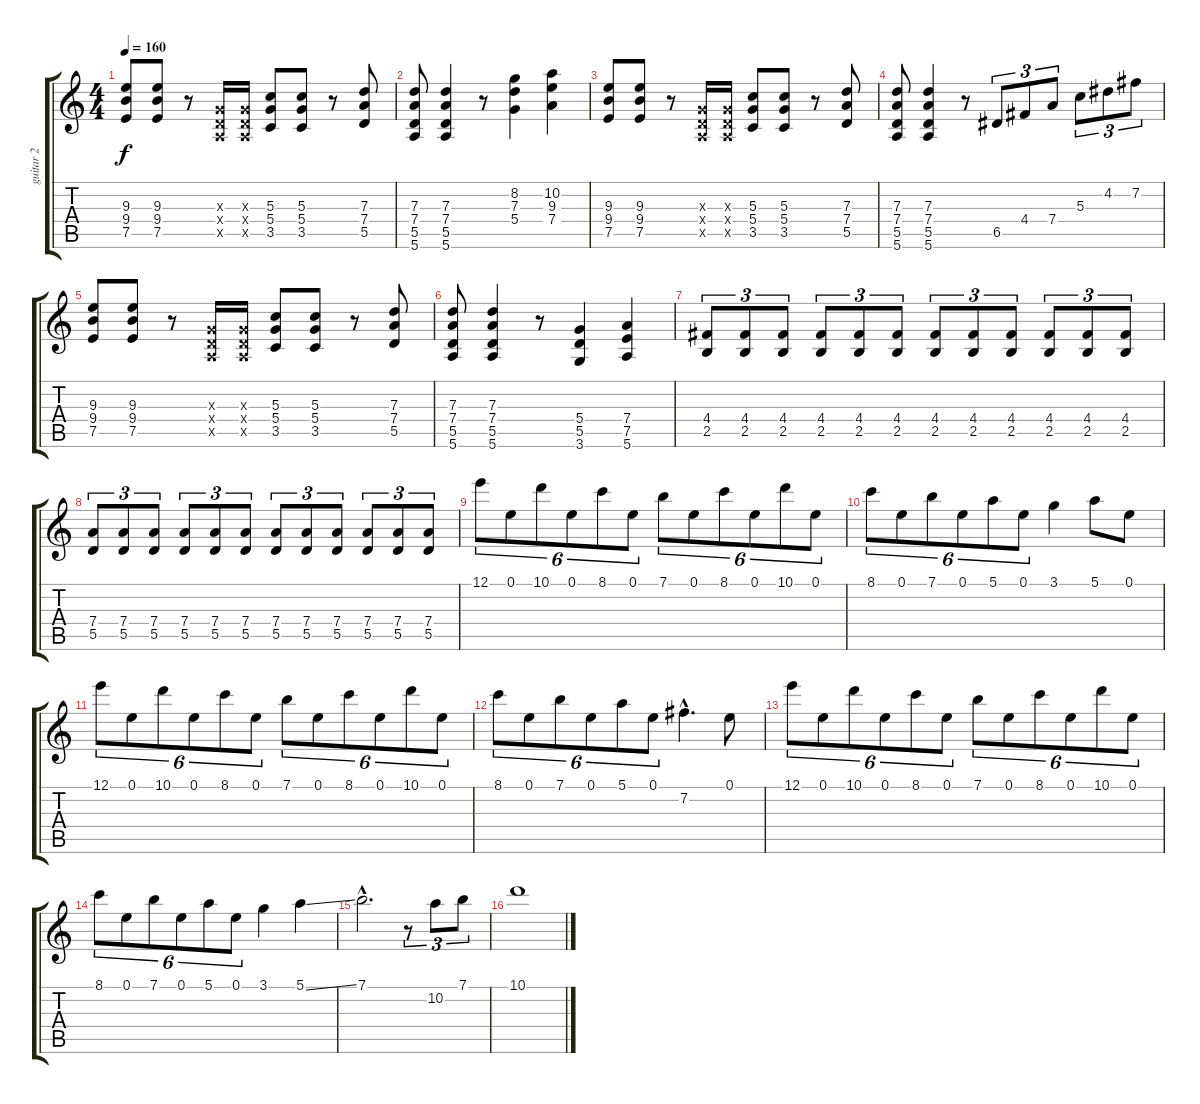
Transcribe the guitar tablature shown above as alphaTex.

\track ("guitar 2" "guitar 2") {instrument distortionguitar}
\staff {score tabs}
\tuning (E4 B3 G3 D3 A2 E2) {hide}
\ts (4 4)
\tempo 160
\clef g2
\ks c
(9.3 9.4 7.5).8{dy f} (9.3 9.4 7.5).8 r.8 (0.3{x} 0.4{x} 0.5{x}).16 (0.3{x} 0.4{x} 0.5{x}).16 (5.3 5.4 3.5).8 (5.3 5.4 3.5).8 r.8 (7.3 7.4 5.5).8 |
(7.3 7.4 5.5 5.6).8 (7.3 7.4 5.5 5.6).4 r.8 (8.2 7.3 5.4).4 (10.2 9.3 7.4).4 |
(9.3 9.4 7.5).8 (9.3 9.4 7.5).8 r.8 (0.3{x} 0.4{x} 0.5{x}).16 (0.3{x} 0.4{x} 0.5{x}).16 (5.3 5.4 3.5).8 (5.3 5.4 3.5).8 r.8 (7.3 7.4 5.5).8 |
(7.3 7.4 5.5 5.6).8 (7.3 7.4 5.5 5.6).4 r.8 6.5.8{tu (3 2)} 4.4.8{tu (3 2)} 7.4.8{tu (3 2)} 5.3.8{tu (3 2)} 4.2.8{tu (3 2)} 7.2.8{tu (3 2)} |
(9.3 9.4 7.5).8 (9.3 9.4 7.5).8 r.8 (0.3{x} 0.4{x} 0.5{x}).16 (0.3{x} 0.4{x} 0.5{x}).16 (5.3 5.4 3.5).8 (5.3 5.4 3.5).8 r.8 (7.3 7.4 5.5).8 |
(7.3 7.4 5.5 5.6).8 (7.3 7.4 5.5 5.6).4 r.8 (5.4 5.5 3.6).4 (7.4 7.5 5.6).4 |
(4.4 2.5).8{tu (3 2)} (4.4 2.5).8{tu (3 2)} (4.4 2.5).8{tu (3 2)} (4.4 2.5).8{tu (3 2)} (4.4 2.5).8{tu (3 2)} (4.4 2.5).8{tu (3 2)} (4.4 2.5).8{tu (3 2)} (4.4 2.5).8{tu (3 2)} (4.4 2.5).8{tu (3 2)} (4.4 2.5).8{tu (3 2)} (4.4 2.5).8{tu (3 2)} (4.4 2.5).8{tu (3 2)} |
(7.4 5.5).8{tu (3 2)} (7.4 5.5).8{tu (3 2)} (7.4 5.5).8{tu (3 2)} (7.4 5.5).8{tu (3 2)} (7.4 5.5).8{tu (3 2)} (7.4 5.5).8{tu (3 2)} (7.4 5.5).8{tu (3 2)} (7.4 5.5).8{tu (3 2)} (7.4 5.5).8{tu (3 2)} (7.4 5.5).8{tu (3 2)} (7.4 5.5).8{tu (3 2)} (7.4 5.5).8{tu (3 2)} |
12.1.8{tu (6 4)} 0.1.8{tu (6 4)} 10.1.8{tu (6 4)} 0.1.8{tu (6 4)} 8.1.8{tu (6 4)} 0.1.8{tu (6 4)} 7.1.8{tu (6 4)} 0.1.8{tu (6 4)} 8.1.8{tu (6 4)} 0.1.8{tu (6 4)} 10.1.8{tu (6 4)} 0.1.8{tu (6 4)} |
8.1.8{tu (6 4)} 0.1.8{tu (6 4)} 7.1.8{tu (6 4)} 0.1.8{tu (6 4)} 5.1.8{tu (6 4)} 0.1.8{tu (6 4)} 3.1.4 5.1.8 0.1.8 |
12.1.8{tu (6 4)} 0.1.8{tu (6 4)} 10.1.8{tu (6 4)} 0.1.8{tu (6 4)} 8.1.8{tu (6 4)} 0.1.8{tu (6 4)} 7.1.8{tu (6 4)} 0.1.8{tu (6 4)} 8.1.8{tu (6 4)} 0.1.8{tu (6 4)} 10.1.8{tu (6 4)} 0.1.8{tu (6 4)} |
8.1.8{tu (6 4)} 0.1.8{tu (6 4)} 7.1.8{tu (6 4)} 0.1.8{tu (6 4)} 5.1.8{tu (6 4)} 0.1.8{tu (6 4)} 7.2{hac}.4{d} 0.1.8 |
12.1.8{tu (6 4)} 0.1.8{tu (6 4)} 10.1.8{tu (6 4)} 0.1.8{tu (6 4)} 8.1.8{tu (6 4)} 0.1.8{tu (6 4)} 7.1.8{tu (6 4)} 0.1.8{tu (6 4)} 8.1.8{tu (6 4)} 0.1.8{tu (6 4)} 10.1.8{tu (6 4)} 0.1.8{tu (6 4)} |
8.1.8{tu (6 4)} 0.1.8{tu (6 4)} 7.1.8{tu (6 4)} 0.1.8{tu (6 4)} 5.1.8{tu (6 4)} 0.1.8{tu (6 4)} 3.1.4 5.1{ss}.4 |
7.1{hac}.2{d} r.8{tu (3 2)} 10.2.8{tu (3 2)} 7.1.8{tu (3 2)} |
10.1.1
